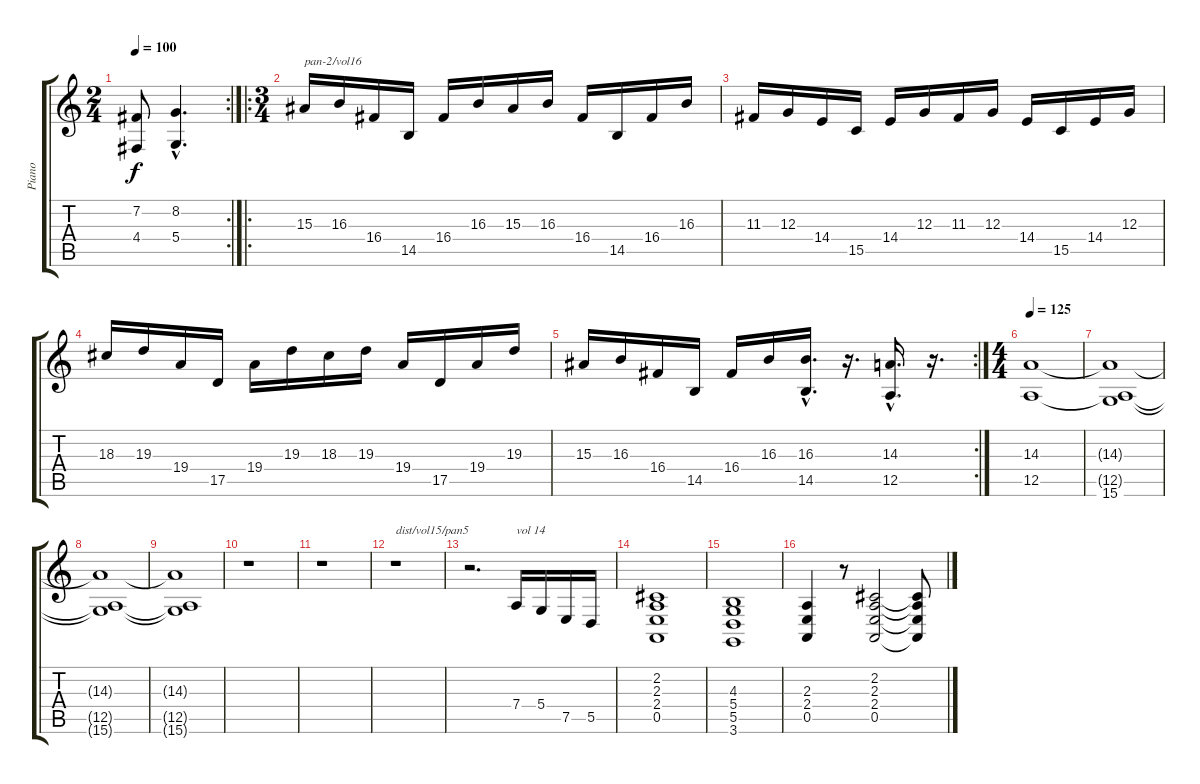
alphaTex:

\track ("Piano" "Piano") {instrument acousticgrandpiano}
\staff {score tabs}
\tuning (E4 B3 G3 D3 A2 E2) {hide}
\rc 2
\ts (2 4)
\tempo 100
\clef g2
\ks c
(7.2{t} 4.4{t}).8{dy f} (8.2{hac} 5.4{hac}).4{d} |
\ro
\ts (3 4)
15.3.16{txt "pan-2/vol16" volume 16 balance 6} 16.3.16 16.4.16 14.5.16 16.4.16 16.3.16 15.3.16 16.3.16 16.4.16 14.5.16 16.4.16 16.3.16 |
11.3.16 12.3.16 14.4.16 15.5.16 14.4.16 12.3.16 11.3.16 12.3.16 14.4.16 15.5.16 14.4.16 12.3.16 |
18.3.16 19.3.16 19.4.16 17.5.16 19.4.16 19.3.16 18.3.16 19.3.16 19.4.16 17.5.16 19.4.16 19.3.16 |
\rc 2
15.3.16 16.3.16 16.4.16 14.5.16 16.4.16 16.3.16 (16.3{hac} 14.5{hac}).16{d} r.16{d} (14.3{hac} 12.5{hac}).16{d} r.16{d} |
\ts (4 4)
\tempo 125
(14.3 12.5).1{volume 0} |
(14.3{t} 12.5{t} 15.6).1 |
(14.3{t} 12.5{t} 15.6{t}).1 |
(14.3{t} 12.5{t} 15.6{t}).1 |
r.1 |
r.1 |
r.1{txt "dist/vol15/pan5" volume 15 balance 13 instrument distortionguitar} |
r.2{d} 7.4.16{txt "vol 14" volume 14} 5.4.16 7.5.16 5.5.16 |
(2.2 2.3 2.4 0.5).1 |
(4.3 5.4 5.5 3.6).1 |
(2.3 2.4 0.5).4 r.8 (2.2 2.3 2.4 0.5).2 (2.2{t} 2.3{t} 2.4{t} 0.5{t}).8
